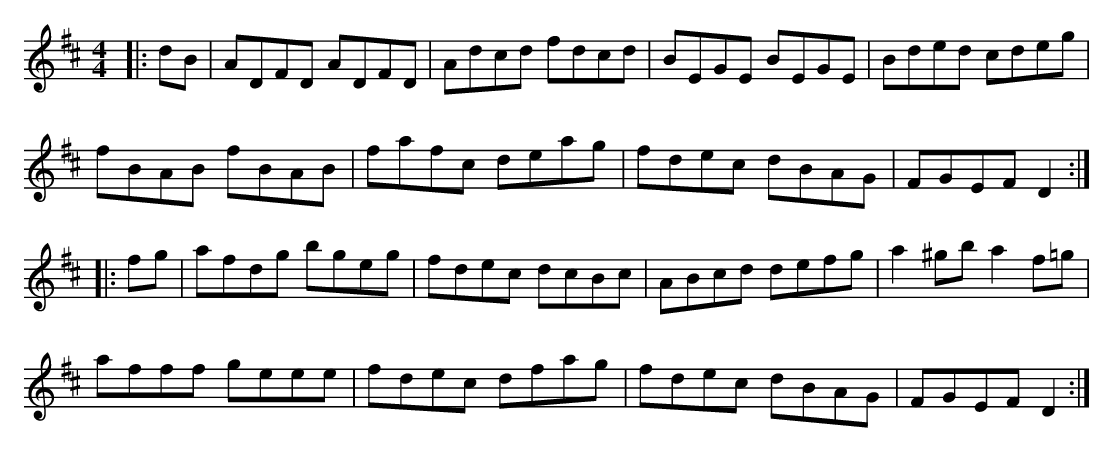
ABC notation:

X:1
M:4/4
K:D
|:dB|ADFD ADFD|Adcd fdcd|BEGE BEGE|Bded cdeg|
fBAB fBAB|fafc deag|fdec dBAG|FGEF D2:|
|:fg|afdg bgeg|fdec dcBc|ABcd defg|a2^gb a2f=g|
afff geee|fdec dfag|fdec dBAG|FGEF D2:|
